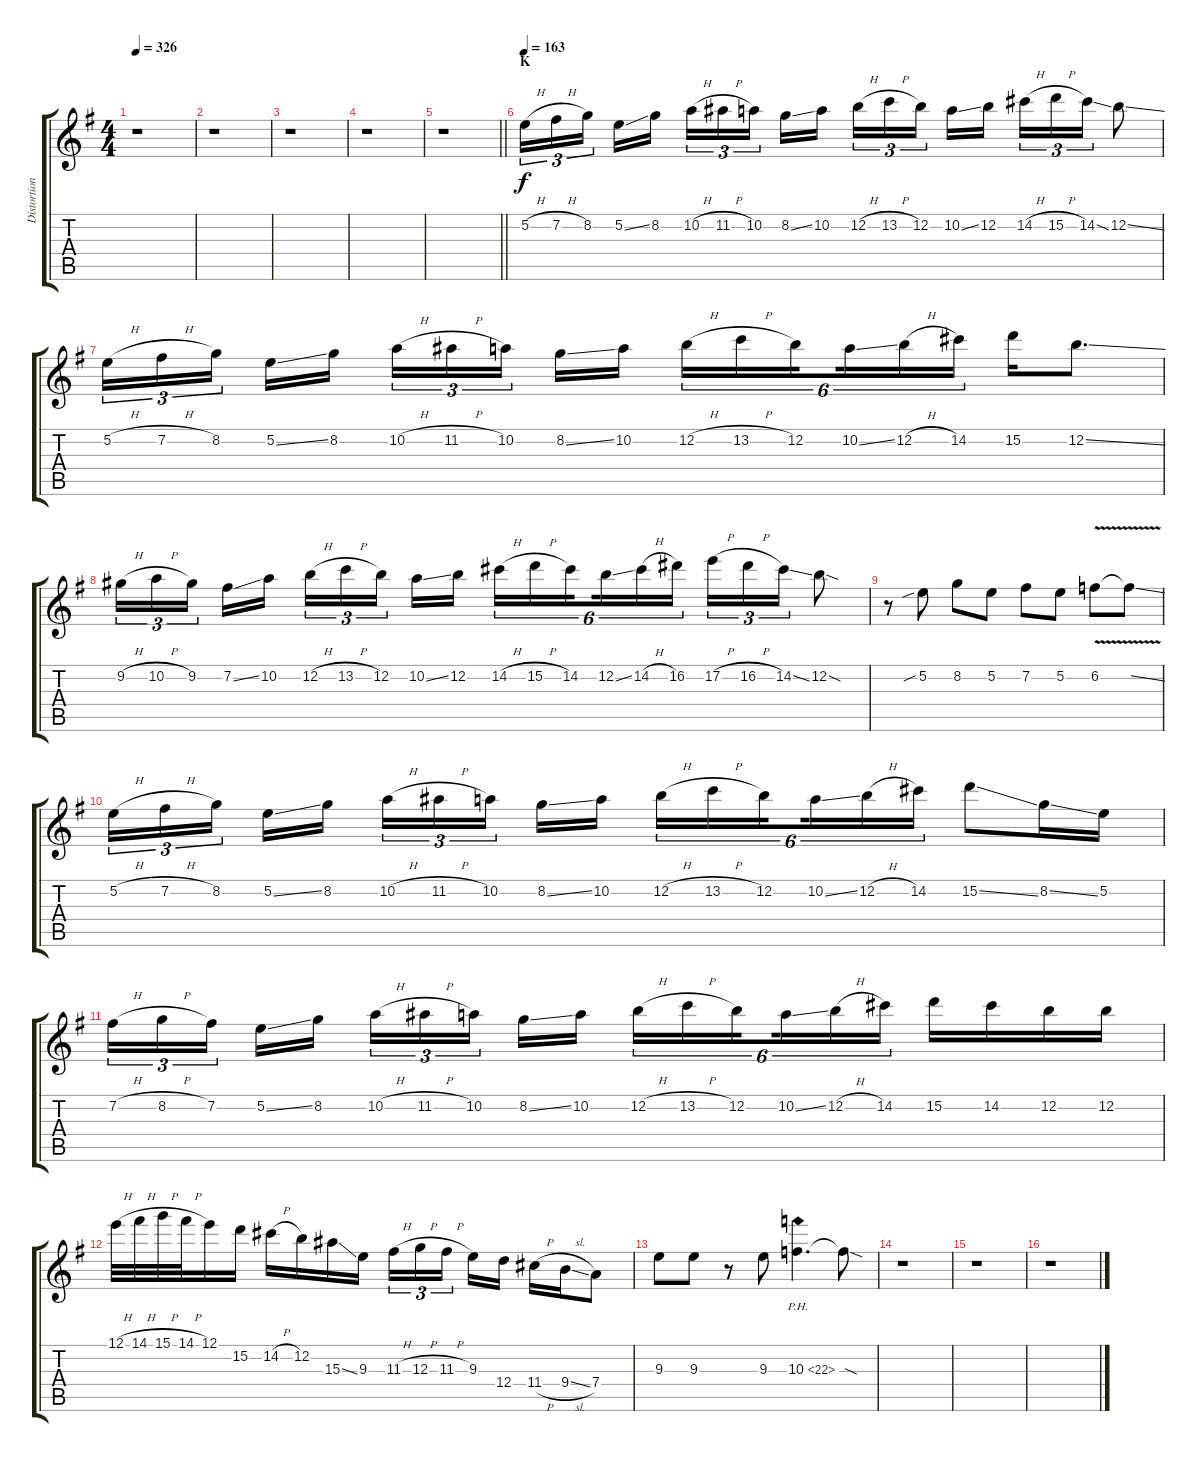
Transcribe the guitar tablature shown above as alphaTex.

\track ("Distortion 4" "Distortion") {instrument distortionguitar}
\staff {score tabs}
\tuning (E4 B3 G3 D3 A2 E2) {hide}
\ts (4 4)
\tempo 326
\clef g2
\ks g
r.1{dy f} |
r.1 |
r.1 |
r.1 |
\barLineRight lightlight
r.1 |
\section ("" "K")
\tempo 163
5.2{h}.16{tu (3 2)} 7.2{h}.16{tu (3 2)} 8.2.16{tu (3 2) beam splitsecondary} 5.2{ss}.16 8.2.16 10.2{h}.16{tu (3 2)} 11.2{h}.16{tu (3 2)} 10.2.16{tu (3 2) beam splitsecondary} 8.2{ss}.16 10.2.16 12.2{h}.16{tu (3 2)} 13.2{h}.16{tu (3 2)} 12.2.16{tu (3 2) beam splitsecondary} 10.2{ss}.16 12.2.16 14.2{h}.16{tu (3 2)} 15.2{h}.16{tu (3 2)} 14.2{ss}.16{tu (3 2)} 12.2{ss}.8 |
5.2{h}.16{tu (3 2)} 7.2{h}.16{tu (3 2)} 8.2.16{tu (3 2) beam splitsecondary} 5.2{ss}.16 8.2.16 10.2{h}.16{tu (3 2)} 11.2{h}.16{tu (3 2)} 10.2.16{tu (3 2) beam splitsecondary} 8.2{ss}.16 10.2.16 12.2{h}.16{tu (6 4)} 13.2{h}.16{tu (6 4)} 12.2.16{tu (6 4) beam splitsecondary} 10.2{ss}.16{tu (6 4)} 12.2{h}.16{tu (6 4)} 14.2.16{tu (6 4)} 15.2.16 12.2{ss}.8{d} |
9.2{h}.16{tu (3 2)} 10.2{h}.16{tu (3 2)} 9.2.16{tu (3 2) beam splitsecondary} 7.2{ss}.16 10.2.16 12.2{h}.16{tu (3 2)} 13.2{h}.16{tu (3 2)} 12.2.16{tu (3 2) beam splitsecondary} 10.2{ss}.16 12.2.16 14.2{h}.16{tu (6 4)} 15.2{h}.16{tu (6 4)} 14.2.16{tu (6 4) beam splitsecondary} 12.2{ss}.16{tu (6 4)} 14.2{h}.16{tu (6 4)} 16.2.16{tu (6 4)} 17.2{h}.16{tu (3 2)} 16.2{h}.16{tu (3 2)} 14.2{ss}.16{tu (3 2)} 12.2{sod}.8 |
r.8 5.2{sib}.8 8.2.8 5.2.8 7.2.8 5.2.8 6.2{v}.8 6.2{ss t}.8 |
5.2{h}.16{tu (3 2)} 7.2{h}.16{tu (3 2)} 8.2.16{tu (3 2) beam splitsecondary} 5.2{ss}.16 8.2.16 10.2{h}.16{tu (3 2)} 11.2{h}.16{tu (3 2)} 10.2.16{tu (3 2) beam splitsecondary} 8.2{ss}.16 10.2.16 12.2{h}.16{tu (6 4)} 13.2{h}.16{tu (6 4)} 12.2.16{tu (6 4) beam splitsecondary} 10.2{ss}.16{tu (6 4)} 12.2{h}.16{tu (6 4)} 14.2.16{tu (6 4)} 15.2{ss}.8 8.2{ss}.16 5.2.16 |
7.2{h}.16{tu (3 2)} 8.2{h}.16{tu (3 2)} 7.2.16{tu (3 2) beam splitsecondary} 5.2{ss}.16 8.2.16 10.2{h}.16{tu (3 2)} 11.2{h}.16{tu (3 2)} 10.2.16{tu (3 2) beam splitsecondary} 8.2{ss}.16 10.2.16 12.2{h}.16{tu (6 4)} 13.2{h}.16{tu (6 4)} 12.2.16{tu (6 4) beam splitsecondary} 10.2{ss}.16{tu (6 4)} 12.2{h}.16{tu (6 4)} 14.2.16{tu (6 4)} 15.2.16 14.2.16 12.2.16 12.2.16 |
12.1{h}.32 14.1{h}.32 15.1{h}.32 14.1{h}.32 12.1.16 15.2.16 14.2{h}.16 12.2.16 15.3{ss}.16 9.3.16 11.3{h}.16{tu (3 2)} 12.3{h}.16{tu (3 2)} 11.3{h}.16{tu (3 2) beam splitsecondary} 9.3.16 12.4.16 11.4{h}.16 9.4{sl}.16 7.4.8 |
9.3.8 9.3.8 r.8 9.3.8 10.3{ph 12}.4{d} 10.3{sod t}.8 |
r.1 |
r.1 |
r.1
